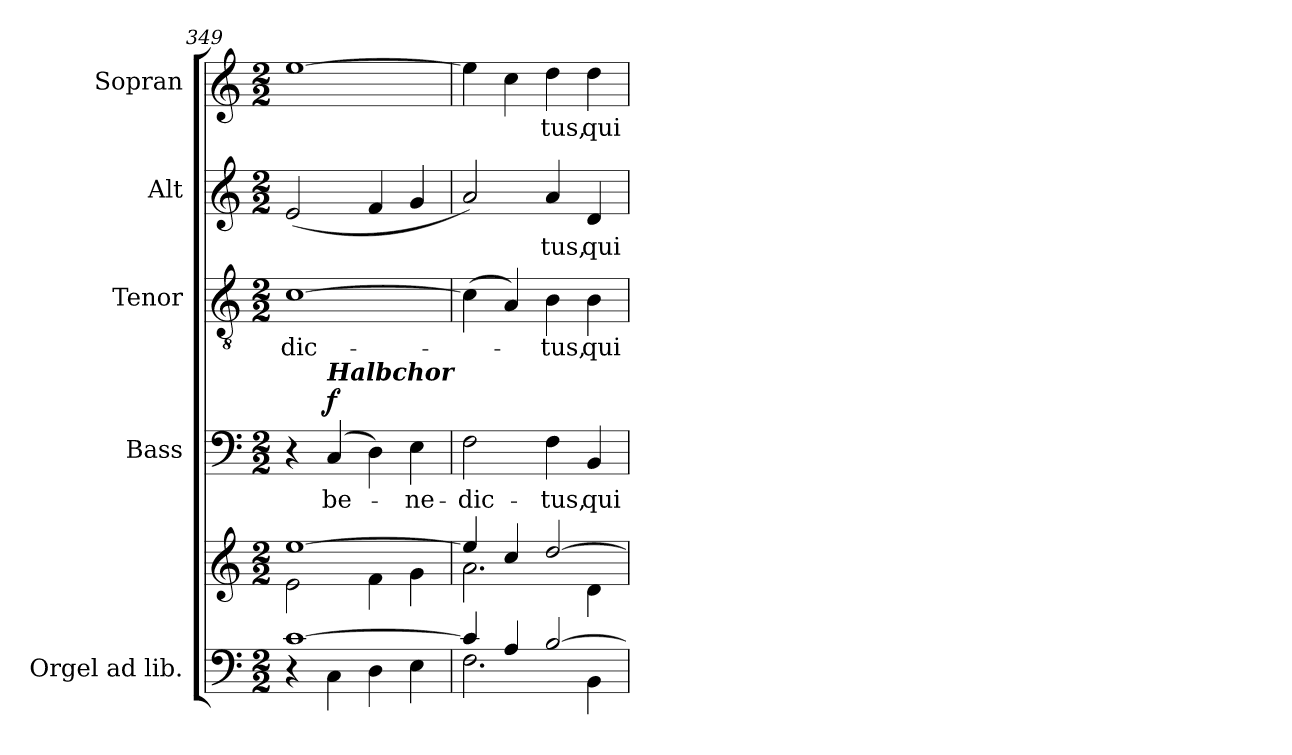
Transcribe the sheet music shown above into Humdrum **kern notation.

**kern	**kern	**kern	**text	**dynam	**kern	**text	**kern	**text	**kern	**text
*part5	*part5	*part4	*part4	*part4	*part3	*part3	*part2	*part2	*part1	*part1
*staff6	*staff5	*staff4	*staff4	*staff4	*staff3	*staff3	*staff2	*staff2	*staff1	*staff1
*I"Orgel ad lib.	*	*I"Bass	*	*	*I"Tenor	*	*I"Alt	*	*I"Sopran	*
*	*	*I'B.	*	*	*I'T.	*	*I'A.	*	*I'S.	*
*clefF4	*clefG2	*clefF4	*	*	*clefGv2	*	*clefG2	*	*clefG2	*
*k[]	*k[]	*k[]	*	*	*k[]	*	*k[]	*	*k[]	*
*C:	*C:	*C:	*	*	*C:	*	*C:	*	*C:	*
*M2/2	*M2/2	*M2/2	*	*	*M2/2	*	*M2/2	*	*M2/2	*
=349	=349	=349	=349	=349	=349	=349	=349	=349	=349	=349
*^	*^	*	*	*	*	*	*	*	*	*
!	!	!	!	!	!	!	!	!LO:LY:b	!	!	!	!
[>1c	4rC	[>1ee	2e\	4r	.	.	[1c	-dic-	(<2e/	.	[1ee	.
!	!	!	!	!LO:TX:a:Bi:t=Halbchor	!	!	!	!	!	!	!	!
!	!	!	!	!	!LO:LY:b	!LO:DY:a	!	!	!	!	!	!
.	4C\	.	.	(4C/	be-	f	.	.	.	.	.	.
.	4D\	.	4f\	4D\)	.	.	.	.	4f/	.	.	.
!	!	!	!	!	!LO:LY:b	!	!	!	!	!	!	!
.	4E\	.	4g\	4E\	-ne-	.	.	.	4g/	.	.	.
=350	=350	=350	=350	=350	=350	=350	=350	=350	=350	=350	=350	=350
!	!	!	!	!	!LO:LY:b	!	!	!	!	!	!	!
4c/]	2.F\	4ee/]	2.a\	2F\	-dic-	.	(>4c\]	.	2a/)	.	4ee\]	.
4A/	.	4cc/	.	.	.	.	4A/)	.	.	.	4cc\	.
!	!	!	!	!	!LO:LY:b	!	!	!LO:LY:b	!	!LO:LY:b	!	!LO:LY:b
[>2B/	.	[>2dd/	.	4F\	-tus,	.	4B\	-tus,	4a/	-tus,	4dd\	-tus,
!	!	!	!	!	!LO:LY:b	!	!	!LO:LY:b	!	!LO:LY:b	!	!LO:LY:b
.	4BB\	.	4d\	4BB/	qui	.	4B\	qui	4d/	qui	4dd\	qui
*v	*v	*	*	*	*	*	*	*	*	*	*	*
*	*v	*v	*	*	*	*	*	*	*	*	*
=	=	=	=	=	=	=	=	=	=	=
*-	*-	*-	*-	*-	*-	*-	*-	*-	*-	*-
